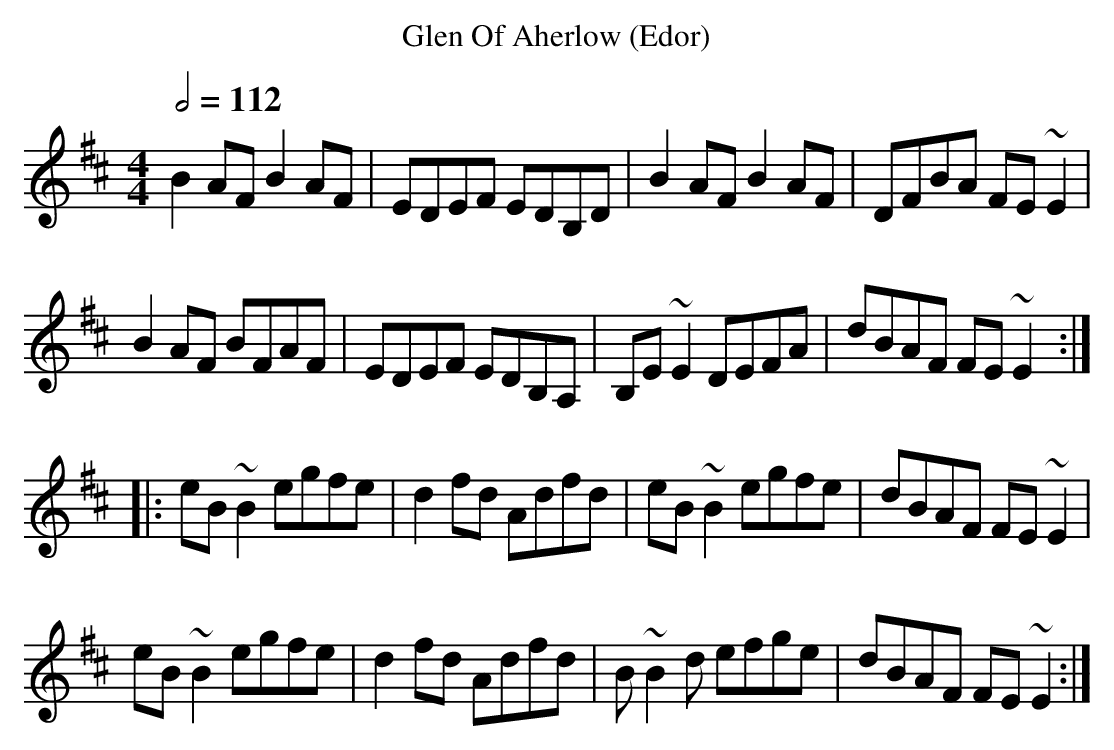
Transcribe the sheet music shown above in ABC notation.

X:1
T:Glen Of Aherlow (Edor)
Q:1/2=112
M:4/4
L:1/8
K:Edor
B2AF B2AF | EDEF EDB,D | B2AF B2AF | DFBA FE~E2 |
B2AF BFAF | EDEF EDB,A, | B,E~E2 DEFA | dBAF FE~E2 :|
|: eB~B2 egfe | d2fd Adfd | eB~B2 egfe | dBAF FE~E2 |
eB~B2 egfe | d2fd Adfd | B~B2d efge | dBAF FE~E2 :|
